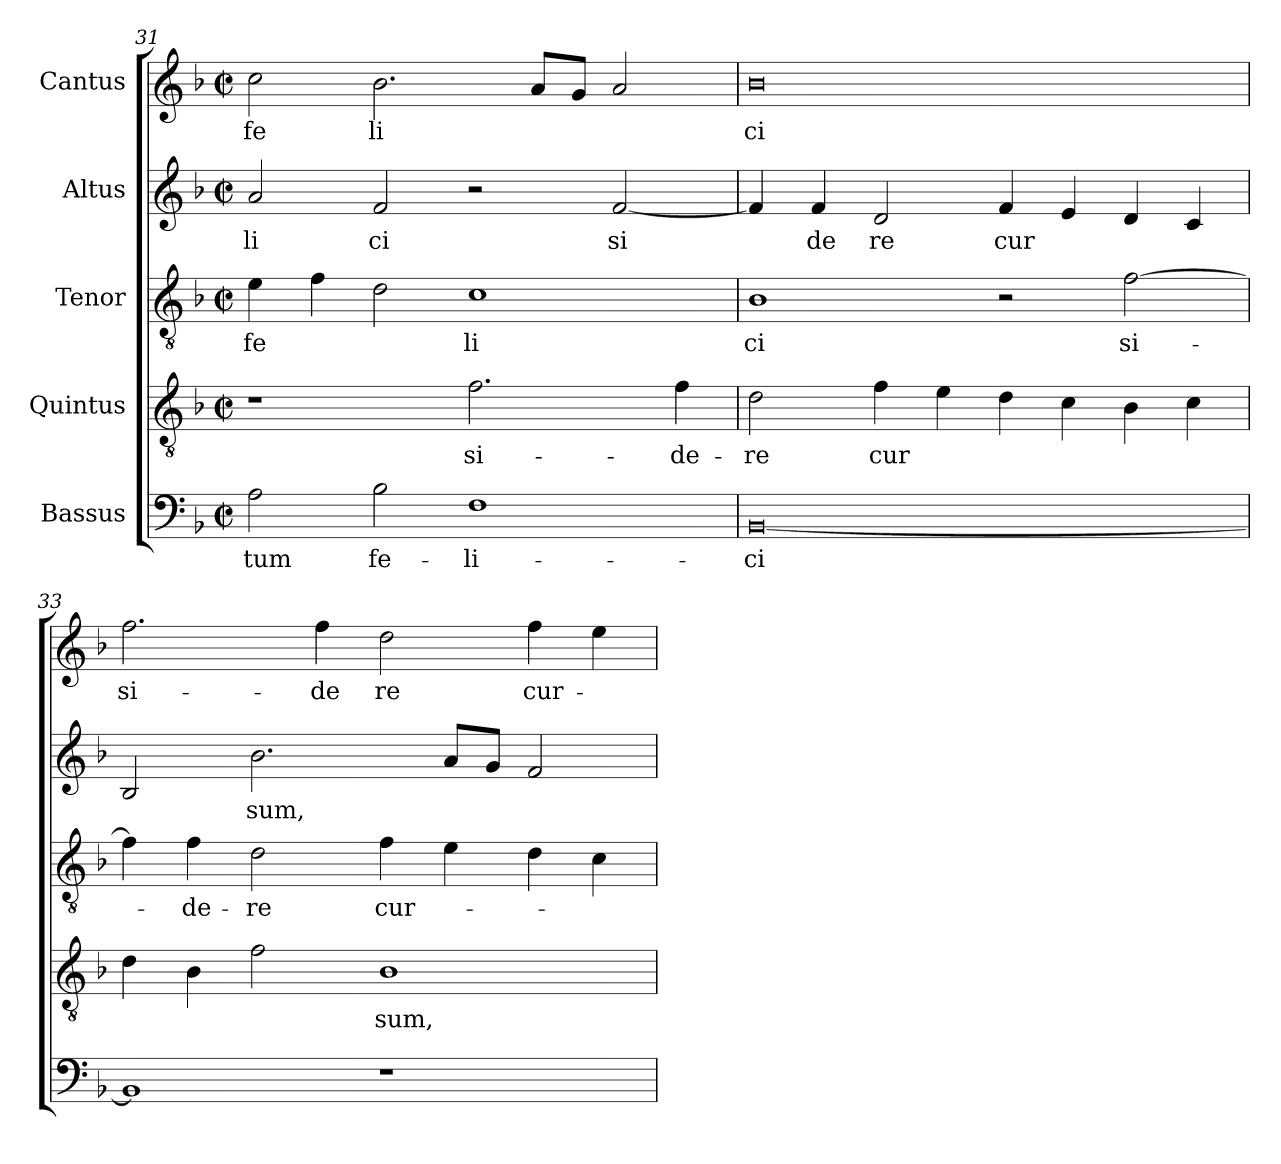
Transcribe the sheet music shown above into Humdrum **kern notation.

**kern	**text	**kern	**text	**kern	**text	**kern	**text	**kern	**text
*part5	*part5	*part4	*part4	*part3	*part3	*part2	*part2	*part1	*part1
*staff5	*staff5	*staff4	*staff4	*staff3	*staff3	*staff2	*staff2	*staff1	*staff1
*I"Bassus	*	*I"Quintus	*	*I"Tenor	*	*I"Altus	*	*I"Cantus	*
*clefF4	*	*clefGv2	*	*clefGv2	*	*clefG2	*	*clefG2	*
*k[b-]	*	*k[b-]	*	*k[b-]	*	*k[b-]	*	*k[b-]	*
*F:	*	*F:	*	*F:	*	*F:	*	*F:	*
*M2/2	*	*M2/2	*	*M2/2	*	*M2/2	*	*M2/2	*
*met(c|)	*	*met(c|)	*	*met(c|)	*	*met(c|)	*	*met(c|)	*
=31	=31	=31	=31	=31	=31	=31	=31	=31	=31
!	!LO:LY:b:cj	!	!	!	!LO:LY:b:cj	!	!LO:LY:b:cj	!	!LO:LY:b:cj
2A\	-tum	1r	.	4e\	fe	2a/	li	2cc\	fe
.	.	.	.	4f\	.	.	.	.	.
!	!LO:LY:b:cj	!	!	!	!	!	!LO:LY:b:cj	!	!LO:LY:b:cj
2B-\	fe-	.	.	2d\	.	2f/	ci	2.b-\	li
!	!LO:LY:b:cj	!	!LO:LY:b:cj	!	!LO:LY:b:cj	!	!	!	!
1F	-li-	2.f\	si-	1c	li	2r	.	.	.
.	.	.	.	.	.	.	.	8a/L	.
.	.	.	.	.	.	.	.	8g/J	.
!	!	!	!	!	!	!	!LO:LY:b:cj	!	!
.	.	.	.	.	.	[>2f/	si	2a/	.
!	!	!	!LO:LY:b:cj	!	!	!	!	!	!
.	.	4f\	-de-	.	.	.	.	.	.
!!LO:LB:g=z
=32	=32	=32	=32	=32	=32	=32	=32	=32	=32
!	!LO:LY:b:cj	!	!LO:LY:b:cj	!	!LO:LY:b:cj	!	!	!	!LO:LY:b:cj
[<0BB-	-ci	2d\	-re	1B-	ci	4f/]	.	0b-	ci
!	!	!	!	!	!	!	!LO:LY:b:cj	!	!
.	.	.	.	.	.	4f/	de	.	.
!	!	!	!LO:LY:b	!	!	!	!LO:LY:b:cj	!	!
.	.	4f\	cur	.	.	2d/	re	.	.
.	.	4e\	.	.	.	.	.	.	.
!	!	!	!	!	!	!	!LO:LY:b	!	!
.	.	4d\	.	2r	.	4f/	cur	.	.
.	.	4c\	.	.	.	4e/	.	.	.
!	!	!	!	!	!LO:LY:b:cj	!	!	!	!
.	.	4B-\	.	[>2f\	si-	4d/	.	.	.
.	.	4c\	.	.	.	4c/	.	.	.
=33	=33	=33	=33	=33	=33	=33	=33	=33	=33
!	!	!	!	!	!	!	!	!	!LO:LY:b:cj
1BB-]	.	4d\	.	4f\]	.	2B-/	.	2.ff\	si-
!	!	!	!	!	!LO:LY:b:cj	!	!	!	!
.	.	4B-\	.	4f\	-de-	.	.	.	.
!	!	!	!	!	!LO:LY:b:cj	!	!LO:LY:b	!	!
.	.	2f\	.	2d\	-re	2.b-\	sum,	.	.
!	!	!	!	!	!	!	!	!	!LO:LY:b:cj
.	.	.	.	.	.	.	.	4ff\	-de
!	!	!	!LO:LY:b:cj	!	!LO:LY:b	!	!	!	!LO:LY:b:cj
1r	.	1B-	sum,	4f\	cur-	.	.	2dd\	re
.	.	.	.	4e\	.	8a/L	.	.	.
.	.	.	.	.	.	8g/J	.	.	.
!	!	!	!	!	!	!	!	!	!LO:LY:b
.	.	.	.	4d\	.	2f/	.	4ff\	cur-
.	.	.	.	4c\	.	.	.	4ee\	.
=	=	=	=	=	=	=	=	=	=
*-	*-	*-	*-	*-	*-	*-	*-	*-	*-
